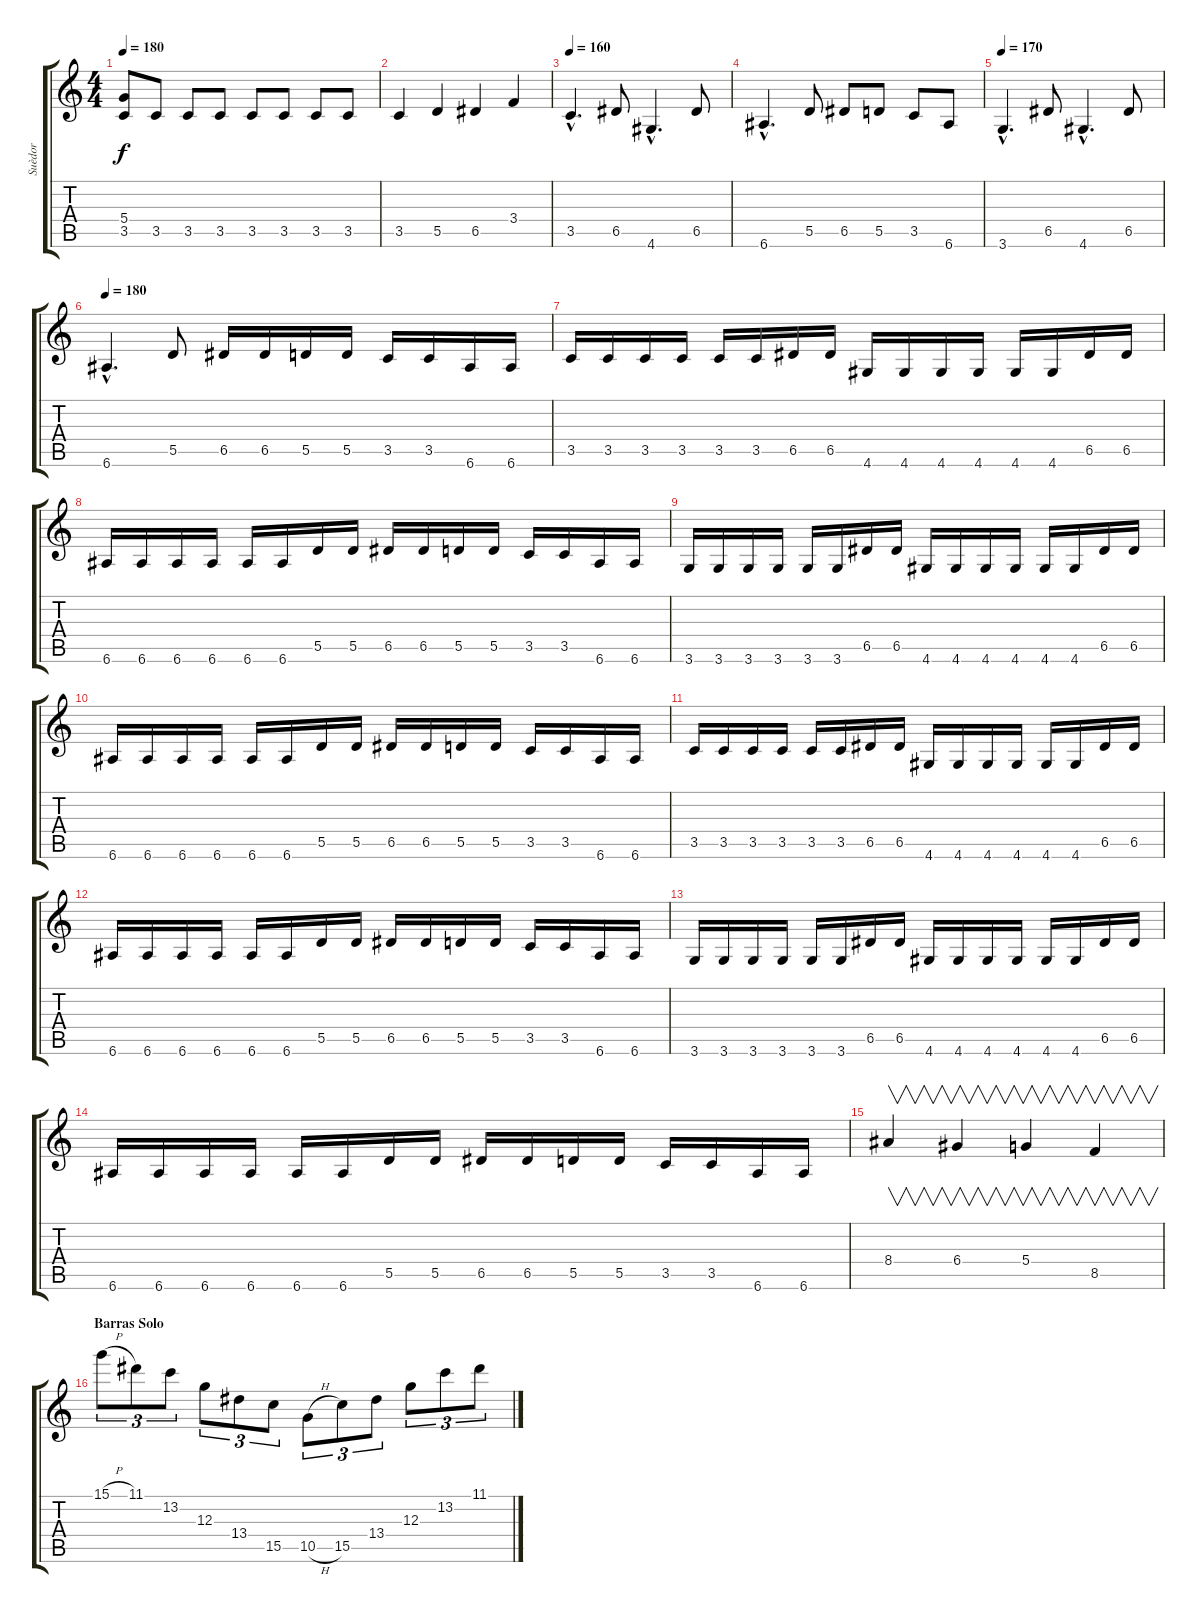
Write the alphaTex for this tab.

\track ("Suèdor" "Suèdor") {instrument distortionguitar}
\staff {score tabs}
\tuning (E4 B3 G3 D3 A2 E2) {hide}
\ts (4 4)
\tempo 180
\clef g2
\ks c
(5.4{t} 3.5{t}).8{dy f} 3.5.8 3.5.8 3.5.8 3.5.8 3.5.8 3.5.8 3.5.8 |
3.5.4 5.5.4 6.5.4 3.4.4 |
\tempo 160
3.5{hac}.4{d} 6.5.8 4.6{hac}.4{d} 6.5.8 |
6.6{hac}.4{d} 5.5.8 6.5.8 5.5.8 3.5.8 6.6.8 |
\tempo 170
3.6{hac}.4{d} 6.5.8 4.6{hac}.4{d} 6.5.8 |
\tempo 180
6.6{hac}.4{d} 5.5.8 6.5.16 6.5.16 5.5.16 5.5.16 3.5.16 3.5.16 6.6.16 6.6.16 |
3.5.16 3.5.16 3.5.16 3.5.16 3.5.16 3.5.16 6.5.16 6.5.16 4.6.16 4.6.16 4.6.16 4.6.16 4.6.16 4.6.16 6.5.16 6.5.16 |
6.6.16 6.6.16 6.6.16 6.6.16 6.6.16 6.6.16 5.5.16 5.5.16 6.5.16 6.5.16 5.5.16 5.5.16 3.5.16 3.5.16 6.6.16 6.6.16 |
3.6.16 3.6.16 3.6.16 3.6.16 3.6.16 3.6.16 6.5.16 6.5.16 4.6.16 4.6.16 4.6.16 4.6.16 4.6.16 4.6.16 6.5.16 6.5.16 |
6.6.16 6.6.16 6.6.16 6.6.16 6.6.16 6.6.16 5.5.16 5.5.16 6.5.16 6.5.16 5.5.16 5.5.16 3.5.16 3.5.16 6.6.16 6.6.16 |
3.5.16 3.5.16 3.5.16 3.5.16 3.5.16 3.5.16 6.5.16 6.5.16 4.6.16 4.6.16 4.6.16 4.6.16 4.6.16 4.6.16 6.5.16 6.5.16 |
6.6.16 6.6.16 6.6.16 6.6.16 6.6.16 6.6.16 5.5.16 5.5.16 6.5.16 6.5.16 5.5.16 5.5.16 3.5.16 3.5.16 6.6.16 6.6.16 |
3.6.16 3.6.16 3.6.16 3.6.16 3.6.16 3.6.16 6.5.16 6.5.16 4.6.16 4.6.16 4.6.16 4.6.16 4.6.16 4.6.16 6.5.16 6.5.16 |
6.6.16 6.6.16 6.6.16 6.6.16 6.6.16 6.6.16 5.5.16 5.5.16 6.5.16 6.5.16 5.5.16 5.5.16 3.5.16 3.5.16 6.6.16 6.6.16 |
8.4.4{v} 6.4.4{v} 5.4.4{v} 8.5.4{v} |
\section ("" "Barras Solo")
15.1{h}.8{tu (3 2)} 11.1.8{tu (3 2)} 13.2.8{tu (3 2)} 12.3.8{tu (3 2)} 13.4.8{tu (3 2)} 15.5.8{tu (3 2)} 10.5{h}.8{tu (3 2)} 15.5.8{tu (3 2)} 13.4.8{tu (3 2)} 12.3.8{tu (3 2)} 13.2.8{tu (3 2)} 11.1.8{tu (3 2)}
